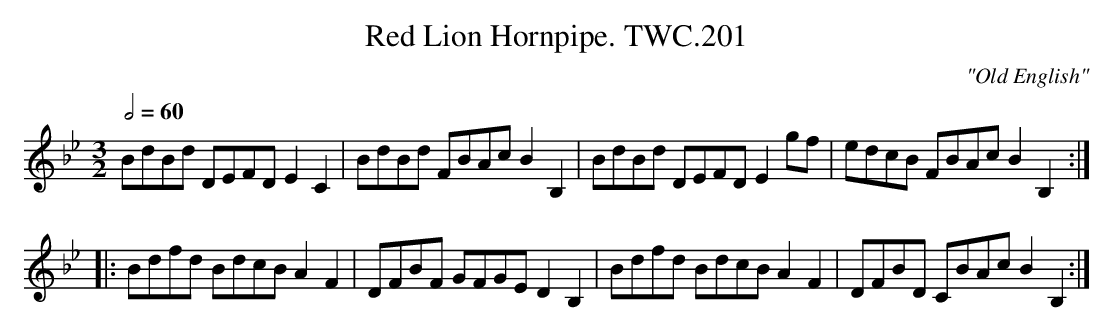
X:1
T:Red Lion Hornpipe. TWC.201
M:3/2
L:1/8
C:"Old English"
Q:2/4=60
K:Bb
BdBd DEFD E2C2 | BdBd FBAc B2B,2 | BdBd DEFD E2gf | edcB FBAc B2B,2 :|
|: Bdfd BdcB A2F2 | DFBF GFGE D2B,2 | Bdfd BdcB A2F2 | DFBD CBAc B2B,2 :|]
